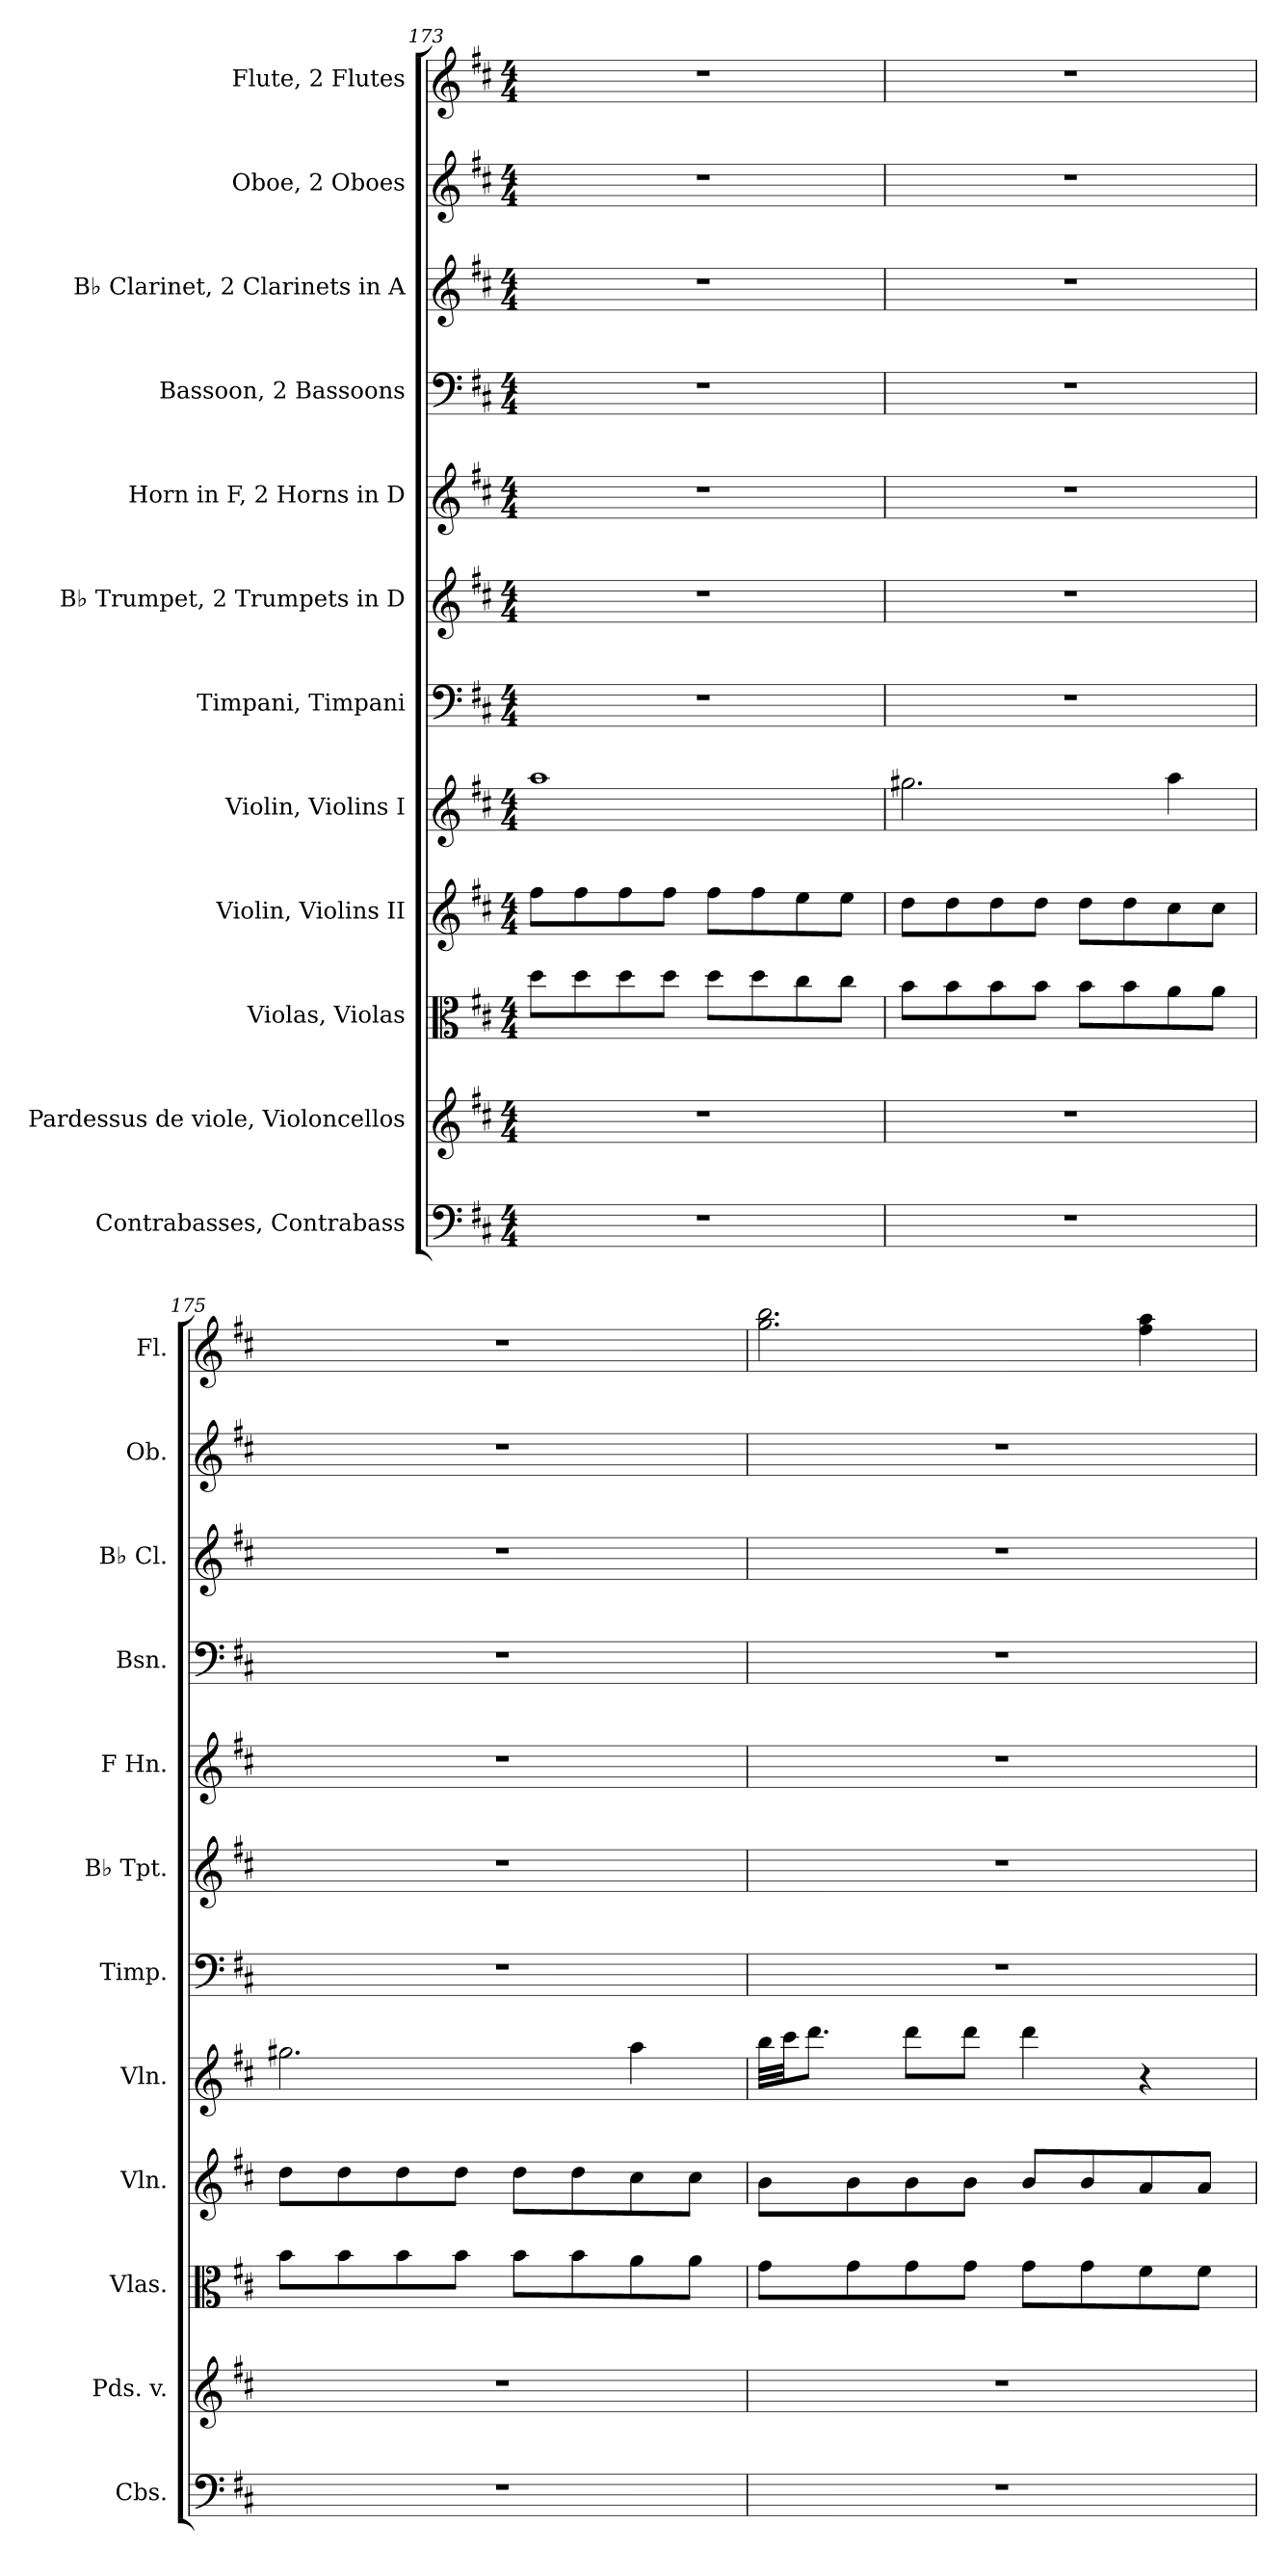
**kern	**kern	**kern	**kern	**kern	**kern	**kern	**kern	**kern	**kern	**kern	**kern
*part12	*part11	*part10	*part9	*part8	*part7	*part6	*part5	*part4	*part3	*part2	*part1
*staff12	*staff11	*staff10	*staff9	*staff8	*staff7	*staff6	*staff5	*staff4	*staff3	*staff2	*staff1
*I"Contrabasses, Contrabass	*I"Pardessus de viole, Violoncellos	*I"Violas, Violas	*I"Violin, Violins II	*I"Violin, Violins I	*I"Timpani, Timpani	*I"B♭ Trumpet, 2 Trumpets in D	*I"Horn in F, 2 Horns in D	*I"Bassoon, 2 Bassoons	*I"B♭ Clarinet, 2 Clarinets in A	*I"Oboe, 2 Oboes	*I"Flute, 2 Flutes
*I'Cbs.	*I'Pds. v.	*I'Vlas.	*I'Vln.	*I'Vln.	*I'Timp.	*I'B♭ Tpt.	*I'F Hn.	*I'Bsn.	*I'B♭ Cl.	*I'Ob.	*I'Fl.
*clefF4	*clefG2	*clefC3	*clefG2	*clefG2	*clefF4	*clefG2	*clefG2	*clefF4	*clefG2	*clefG2	*clefG2
*ITrd7c12	*	*	*	*	*	*ITrd1c2	*ITrd4c7	*	*ITrd1c2	*	*
*k[f#c#]	*k[f#c#]	*k[f#c#]	*k[f#c#]	*k[f#c#]	*k[f#c#]	*k[]	*k[f#]	*k[f#c#]	*k[]	*k[f#c#]	*k[f#c#]
*M4/4	*M4/4	*M4/4	*M4/4	*M4/4	*M4/4	*M4/4	*M4/4	*M4/4	*M4/4	*M4/4	*M4/4
=173	=173	=173	=173	=173	=173	=173	=173	=173	=173	=173	=173
1r	1r	8dd\L	8ff#\L	1aa	1r	1r	1r	1r	1r	1r	1r
.	.	8dd\	8ff#\	.	.	.	.	.	.	.	.
.	.	8dd\	8ff#\	.	.	.	.	.	.	.	.
.	.	8dd\J	8ff#\J	.	.	.	.	.	.	.	.
.	.	8dd\L	8ff#\L	.	.	.	.	.	.	.	.
.	.	8dd\	8ff#\	.	.	.	.	.	.	.	.
.	.	8cc#\	8ee\	.	.	.	.	.	.	.	.
.	.	8cc#\J	8ee\J	.	.	.	.	.	.	.	.
!!LO:PB:g=z
=174	=174	=174	=174	=174	=174	=174	=174	=174	=174	=174	=174
1r	1r	8b\L	8dd\L	2.gg#X\	1r	1r	1r	1r	1r	1r	1r
.	.	8b\	8dd\	.	.	.	.	.	.	.	.
.	.	8b\	8dd\	.	.	.	.	.	.	.	.
.	.	8b\J	8dd\J	.	.	.	.	.	.	.	.
.	.	8b\L	8dd\L	.	.	.	.	.	.	.	.
.	.	8b\	8dd\	.	.	.	.	.	.	.	.
.	.	8a\	8cc#\	4aa\	.	.	.	.	.	.	.
.	.	8a\J	8cc#\J	.	.	.	.	.	.	.	.
=175	=175	=175	=175	=175	=175	=175	=175	=175	=175	=175	=175
1r	1r	8b\L	8dd\L	2.gg#X\	1r	1r	1r	1r	1r	1r	1r
.	.	8b\	8dd\	.	.	.	.	.	.	.	.
.	.	8b\	8dd\	.	.	.	.	.	.	.	.
.	.	8b\J	8dd\J	.	.	.	.	.	.	.	.
.	.	8b\L	8dd\L	.	.	.	.	.	.	.	.
.	.	8b\	8dd\	.	.	.	.	.	.	.	.
.	.	8a\	8cc#\	4aa\	.	.	.	.	.	.	.
.	.	8a\J	8cc#\J	.	.	.	.	.	.	.	.
=176	=176	=176	=176	=176	=176	=176	=176	=176	=176	=176	=176
1r	1r	8g\L	8b\L	32bb\LLL	1r	1r	1r	1r	1r	1r	2.gg\ 2.bb\
.	.	.	.	32ccc#\JJ	.	.	.	.	.	.	.
.	.	.	.	8.ddd\J	.	.	.	.	.	.	.
.	.	8g\	8b\	.	.	.	.	.	.	.	.
.	.	8g\	8b\	8ddd\L	.	.	.	.	.	.	.
.	.	8g\J	8b\J	8ddd\J	.	.	.	.	.	.	.
.	.	8g\L	8b/L	4ddd\	.	.	.	.	.	.	.
.	.	8g\	8b/	.	.	.	.	.	.	.	.
.	.	8f#\	8a/	4r	.	.	.	.	.	.	4ff#\ 4aa\
.	.	8f#\J	8a/J	.	.	.	.	.	.	.	.
=	=	=	=	=	=	=	=	=	=	=	=
*-	*-	*-	*-	*-	*-	*-	*-	*-	*-	*-	*-
